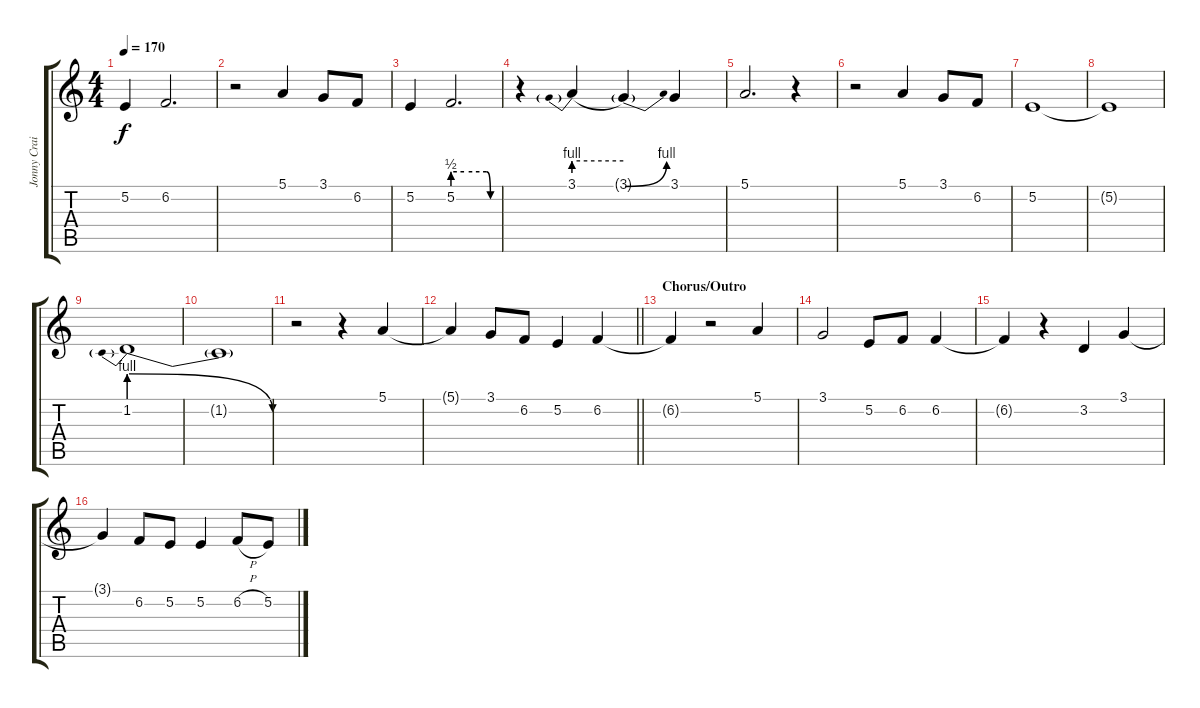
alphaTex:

\track ("Jonny Craig (Vocals)" "Jonny Crai") {instrument tenorsax}
\staff {score tabs}
\tuning (E4 B3 G3 D3 A2 E2) {hide}
\ts (4 4)
\tempo 170
\clef g2
\ks c
5.2.4{dy f} 6.2.2{d} |
r.2 5.1.4 3.1.8 6.2.8 |
5.2.4 5.2{be (custom 0 2 15 2 45 2 50 0 60 0)}.2{d} |
r.4 3.1{be (prebend 0 4 60 4)}.4 3.1{be (bend 0 0 60 4) t}.4 3.1.4 |
5.1.2{d} r.4 |
r.2 5.1.4 3.1.8 6.2.8 |
5.2.1 |
5.2{t}.1 |
1.2{be (prebendrelease 0 4 60 0)}.1 |
1.2{t}.1 |
r.2 r.4 5.1.4 |
\barLineRight lightlight
5.1{t}.4 3.1.8 6.2.8 5.2.4 6.2.4 |
\section ("" "Chorus/Outro")
6.2{t}.4 r.2 5.1.4 |
3.1.2 5.2.8 6.2.8 6.2.4 |
6.2{t}.4 r.4 3.2.4 3.1.4 |
3.1{t}.4 6.2.8 5.2.8 5.2.4 6.2{h}.8 5.2.8
